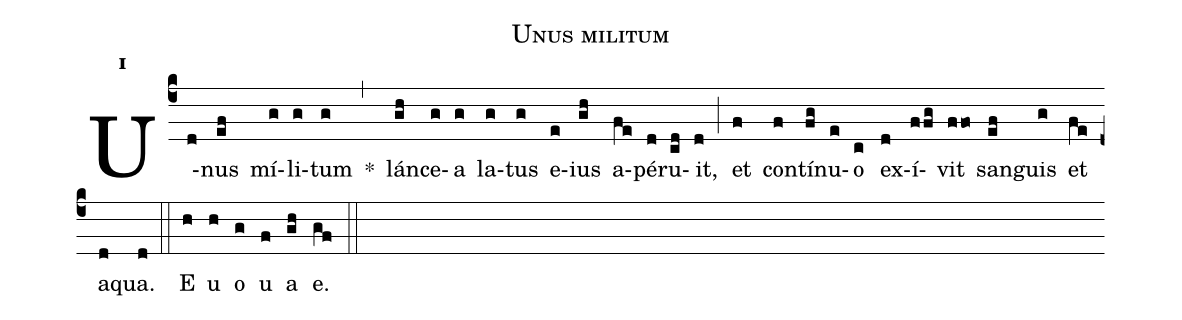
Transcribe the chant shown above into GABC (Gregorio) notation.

name:Unus militum;
office-part:Antiphona;
mode:1;
%%
initial-style: 1;
name: Unus militum;
book: Antiphonae & Responsoria/Tomus IV, p. 193;
occasion: Sacratissimi cordis Iesu;
office-part: Nona Ant 1;
user-notes: ;
commentary: ;
annotation: 1f;
centering-scheme: english;
fontsize: 12;
font: OFLSortsMillGoudy;
height: 11;
width: 4.5;
%%
(c4)U(d)nus(ef) mí(g)li(g)tum(g)   *(,) lán(gh)ce(g)a(g) la(g)tus(g) e(e)ius(gh) a(fe)pé(d)ru(cd)it,(d) (;) et(f) con(f)tí(fg)nu(e)o(c) ex(d)í(ffg)vit(ffo) san(ef)guis(g) et(fe) a(d)qua.(d) (::)
E(h) u(h) o(g) u(f) a(gh) e.(gf) (::)
